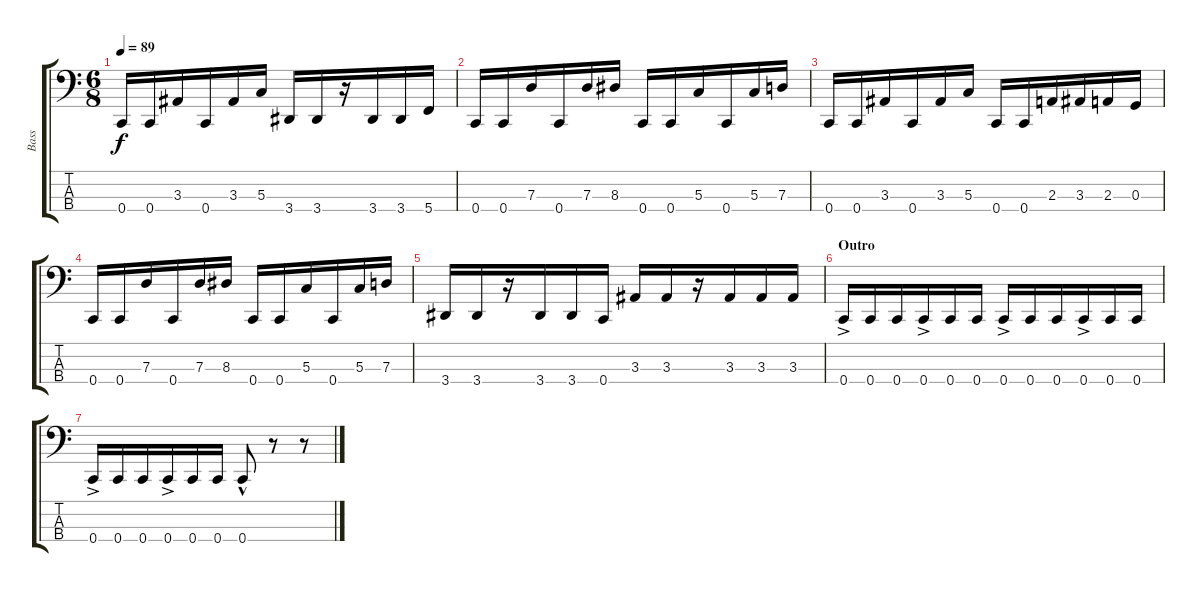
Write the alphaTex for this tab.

\track ("Bass" "Bass") {instrument electricbassfinger}
\staff {score tabs}
\tuning (F2 C2 G1 C1) {hide}
\ts (6 8)
\tempo 89
\clef f4
\ks c
0.4.16{dy f} 0.4.16 3.3.16 0.4.16 3.3.16 5.3.16 3.4.16 3.4.16 r.16 3.4.16 3.4.16 5.4.16 |
0.4.16 0.4.16 7.3.16 0.4.16 7.3.16 8.3.16 0.4.16 0.4.16 5.3.16 0.4.16 5.3.16 7.3.16 |
0.4.16 0.4.16 3.3.16 0.4.16 3.3.16 5.3.16 0.4.16 0.4.16 2.3.16 3.3.16 2.3.16 0.3.16 |
0.4.16 0.4.16 7.3.16 0.4.16 7.3.16 8.3.16 0.4.16 0.4.16 5.3.16 0.4.16 5.3.16 7.3.16 |
3.4.16 3.4.16 r.16 3.4.16 3.4.16 0.4.16 3.3.16 3.3.16 r.16 3.3.16 3.3.16 3.3.16 |
\section ("" "Outro")
0.4{ac}.16 0.4.16 0.4.16 0.4{ac}.16 0.4.16 0.4.16 0.4{ac}.16 0.4.16 0.4.16 0.4{ac}.16 0.4.16 0.4.16 |
0.4{ac}.16 0.4.16 0.4.16 0.4{ac}.16 0.4.16 0.4.16 0.4{hac}.8 r.8 r.8
